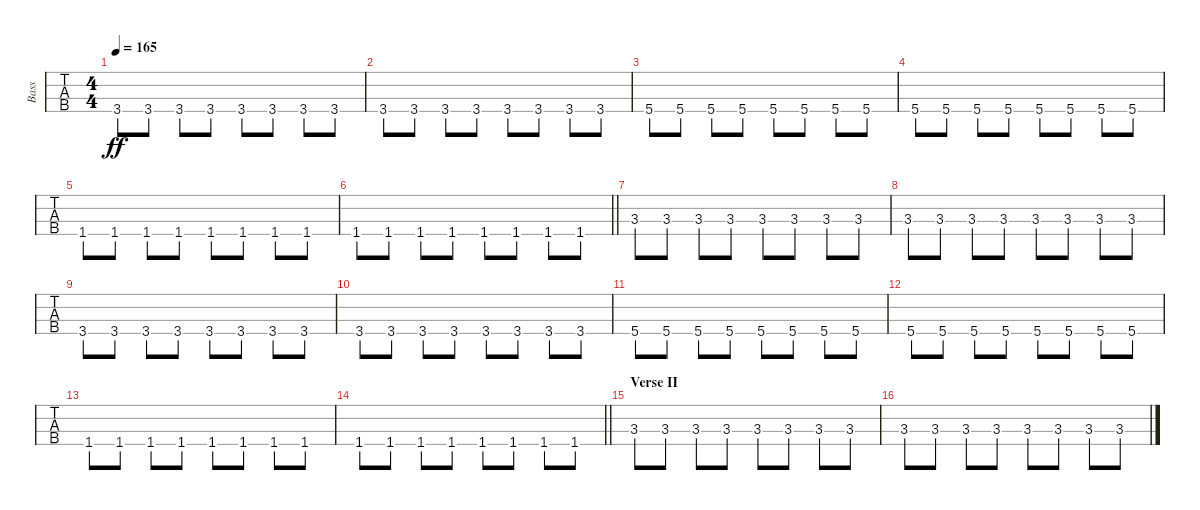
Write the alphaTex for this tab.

\track ("Bass" "Bass") {instrument electricbasspick}
\staff {tabs}
\tuning (G2 D2 A1 E1) {hide}
\ts (4 4)
\tempo 165
\clef f4
\ks c
3.4.8{dy ff} 3.4.8 3.4.8 3.4.8 3.4.8 3.4.8 3.4.8 3.4.8 |
3.4.8 3.4.8 3.4.8 3.4.8 3.4.8 3.4.8 3.4.8 3.4.8 |
5.4.8 5.4.8 5.4.8 5.4.8 5.4.8 5.4.8 5.4.8 5.4.8 |
5.4.8 5.4.8 5.4.8 5.4.8 5.4.8 5.4.8 5.4.8 5.4.8 |
1.4.8 1.4.8 1.4.8 1.4.8 1.4.8 1.4.8 1.4.8 1.4.8 |
\barLineRight lightlight
1.4.8 1.4.8 1.4.8 1.4.8 1.4.8 1.4.8 1.4.8 1.4.8 |
3.3.8 3.3.8 3.3.8 3.3.8 3.3.8 3.3.8 3.3.8 3.3.8 |
3.3.8 3.3.8 3.3.8 3.3.8 3.3.8 3.3.8 3.3.8 3.3.8 |
3.4.8 3.4.8 3.4.8 3.4.8 3.4.8 3.4.8 3.4.8 3.4.8 |
3.4.8 3.4.8 3.4.8 3.4.8 3.4.8 3.4.8 3.4.8 3.4.8 |
5.4.8 5.4.8 5.4.8 5.4.8 5.4.8 5.4.8 5.4.8 5.4.8 |
5.4.8 5.4.8 5.4.8 5.4.8 5.4.8 5.4.8 5.4.8 5.4.8 |
1.4.8 1.4.8 1.4.8 1.4.8 1.4.8 1.4.8 1.4.8 1.4.8 |
\barLineRight lightlight
1.4.8 1.4.8 1.4.8 1.4.8 1.4.8 1.4.8 1.4.8 1.4.8 |
\section ("" "Verse II")
3.3.8 3.3.8 3.3.8 3.3.8 3.3.8 3.3.8 3.3.8 3.3.8 |
3.3.8 3.3.8 3.3.8 3.3.8 3.3.8 3.3.8 3.3.8 3.3.8
